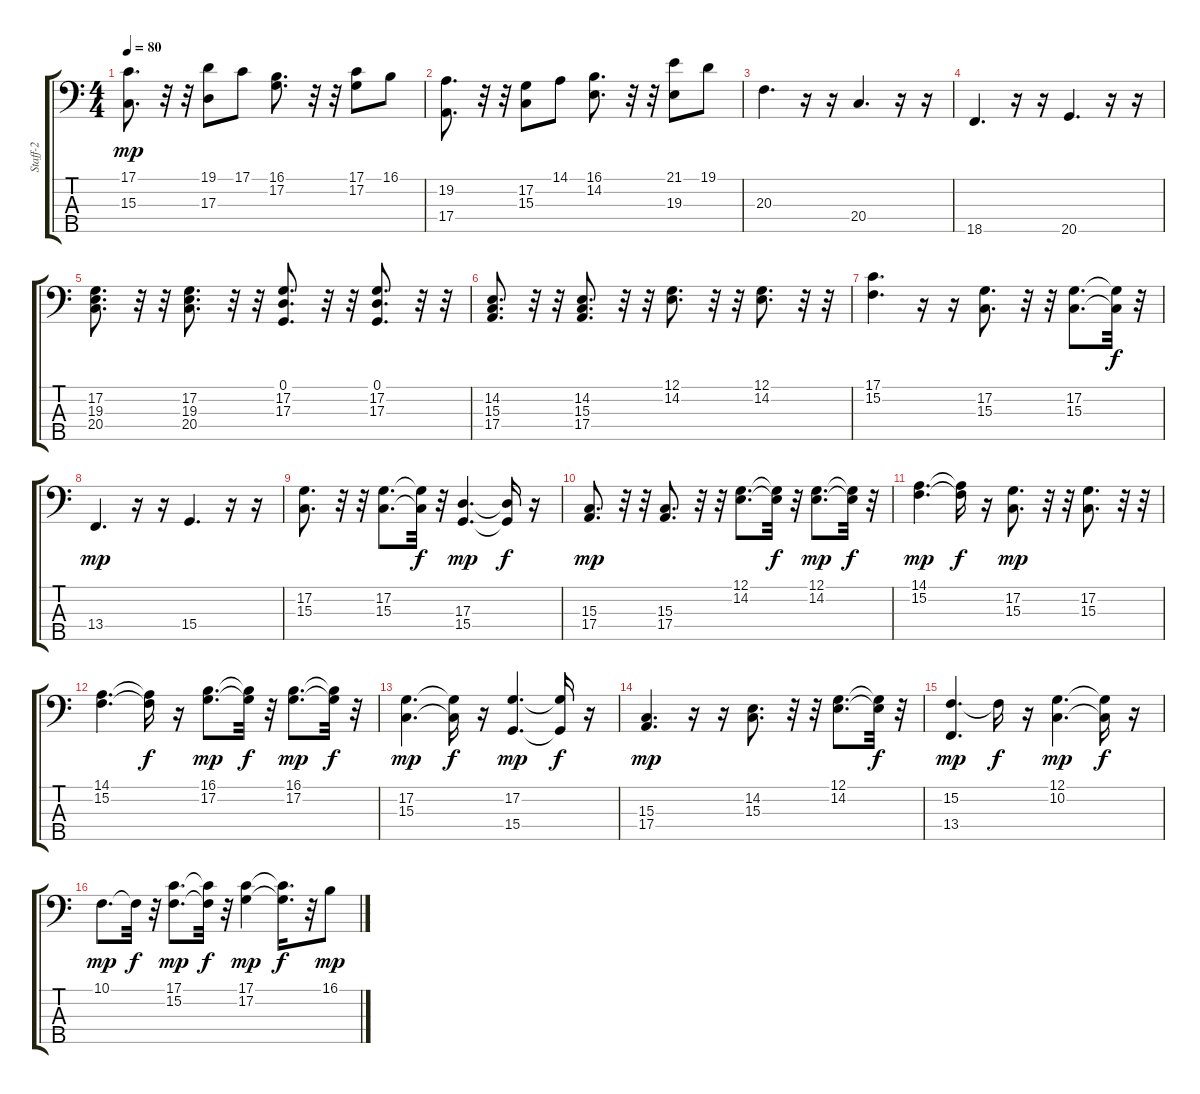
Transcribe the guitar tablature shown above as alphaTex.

\track ("Staff-2" "Staff-2") {instrument acousticgrandpiano}
\staff {score tabs}
\tuning (G2 D2 A1 E1 B0) {hide}
\ts (4 4)
\tempo 80
\clef f4
\ks c
(17.1 15.3).8{d dy mp} r.32 r.32 (19.1 17.3).8 17.1.8 (16.1 17.2).8{d} r.32 r.32 (17.1 17.2).8 16.1.8 |
(19.2 17.4).8{d} r.32 r.32 (17.2 15.3).8 14.1.8 (16.1 14.2).8{d} r.32 r.32 (21.1 19.3).8 19.1.8 |
20.3.4{d} r.16 r.16 20.4.4{d} r.16 r.16 |
18.5.4{d} r.16 r.16 20.5.4{d} r.16 r.16 |
(17.2 19.3 20.4).8{d} r.32 r.32 (17.2 19.3 20.4).8{d} r.32 r.32 (0.1 17.2 17.3).8{d} r.32 r.32 (0.1 17.2 17.3).8{d} r.32 r.32 |
(14.2 15.3 17.4).8{d} r.32 r.32 (14.2 15.3 17.4).8{d} r.32 r.32 (12.1 14.2).8{d} r.32 r.32 (12.1 14.2).8{d} r.32 r.32 |
(17.1 15.2).4{d} r.16 r.16 (17.2 15.3).8{d} r.32 r.32 (17.2 15.3).8{d} (17.2{t} 15.3{t}).32{dy f} r.32 |
13.4.4{d dy mp} r.16 r.16 15.4.4{d} r.16 r.16 |
(17.2 15.3).8{d} r.32 r.32 (17.2 15.3).8{d} (17.2{t} 15.3{t}).32{dy f} r.32 (17.3 15.4).4{d dy mp} (17.3{t} 15.4{t}).16{dy f} r.16 |
(15.3 17.4).8{d dy mp} r.32 r.32 (15.3 17.4).8{d} r.32 r.32 (12.1 14.2).8{d} (12.1{t} 14.2{t}).32{dy f} r.32 (12.1 14.2).8{d dy mp} (12.1{t} 14.2{t}).32{dy f} r.32 |
(14.1 15.2).4{d dy mp} (14.1{t} 15.2{t}).16{dy f} r.16 (17.2 15.3).8{d dy mp} r.32 r.32 (17.2 15.3).8{d} r.32 r.32 |
(14.1 15.2).4{d} (14.1{t} 15.2{t}).16{dy f} r.16 (16.1 17.2).8{d dy mp} (16.1{t} 17.2{t}).32{dy f} r.32 (16.1 17.2).8{d dy mp} (16.1{t} 17.2{t}).32{dy f} r.32 |
(17.2 15.3).4{d dy mp} (17.2{t} 15.3{t}).16{dy f} r.16 (17.2 15.4).4{d dy mp} (17.2{t} 15.4{t}).16{dy f} r.16 |
(15.3 17.4).4{d dy mp} r.16 r.16 (14.2 15.3).8{d} r.32 r.32 (12.1 14.2).8{d} (12.1{t} 14.2{t}).32{dy f} r.32 |
(15.2 13.4).4{d dy mp} 15.2{t}.16{dy f} r.16 (12.1 10.2).4{d dy mp} (12.1{t} 10.2{t}).16{dy f} r.16 |
10.1.8{d dy mp} 10.1{t}.32{dy f} r.32 (17.1 15.2).8{d dy mp} (17.1{t} 15.2{t}).32{dy f} r.32 (17.1 17.2).4{dy mp} (17.1{t} 17.2{t}).16{d dy f} r.32 16.1.8{dy mp}
